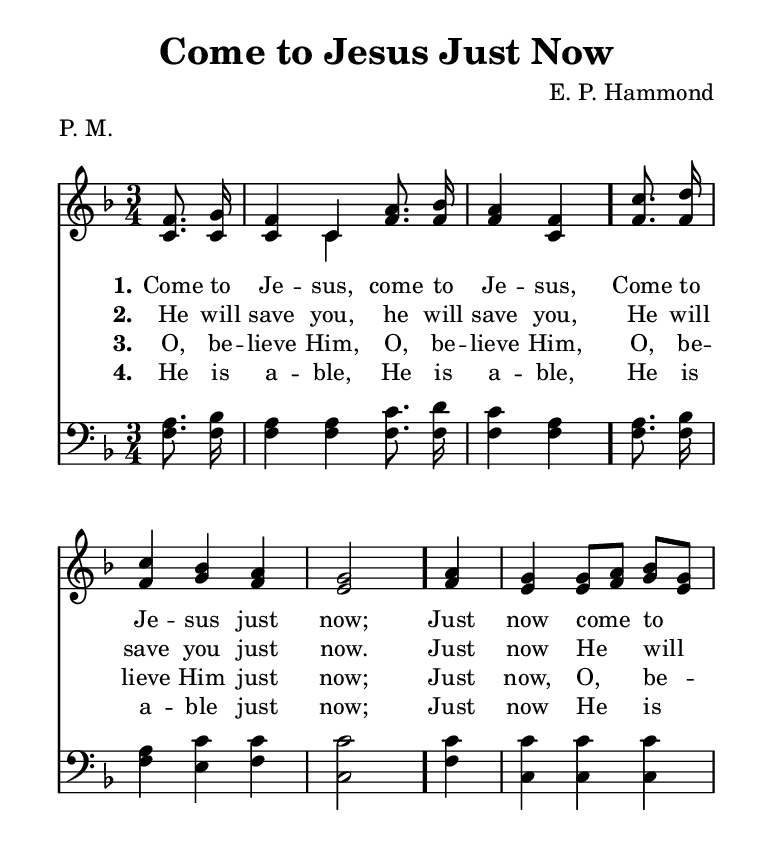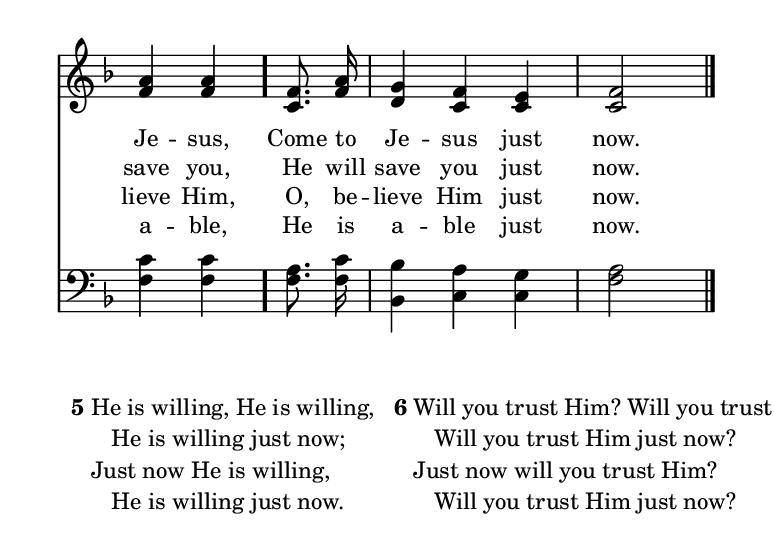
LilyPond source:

\include "common/global.ily"
\paper {
  \include "common/paper.ily"
  ragged-bottom = ##t
}

\header{
  hymnnumber = "310"
  title = "Come to Jesus Just Now"
  tunename = ""
  meter = "P. M."
  poet = ""
  composer = "E. P. Hammond"
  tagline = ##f
}

global = {
  \include "common/overrides.ily"
  \override Staff.TimeSignature.style = #'numbered
  \time 3/4
  \override Score.MetronomeMark.transparent = ##t % hide all fermata changes too
  \tempo 4=80
  \key f \major
  \partial 4
  \autoBeamOff
}

notesSoprano = {
\global
\relative c' {

  f8. g16 | f4 c a'8. bes16 | a4 f
  c'8. d16 | c4 bes a | g2
  a4 | g g8[ a] bes[ g] | a4 a
  f8. a16 | g4 f e | f2

  \bar "|."

}
}

notesAlto = {
\global
\relative e' {

  c8. c16 | c4 c f8. f16 | f4 c
  f8. f16 | f4 g f | e2
  f4 | e e8[ f] g[ e] | f4 f
  c8. f16 | d4 c c | c2

}
}

notesTenor = {
\global
\relative a {

  a8. bes16 | a4 a c8. d16 | c4 a
  a8. bes16 | a4 c c | c2
  c4 | c c c | c c
  a8. c16 | bes4 a g | a2

}
}

notesBass = {
\global
\relative f {

  f8. f16 | f4 f f8. f16 | f4 f
  f8. f16 | f4 e f | c2
  f4 | c c c | f f
  f8. f16 | bes,4 c c | f2

}
}

wordsA = \lyricmode {
\set stanza = "1."

Come to Je -- sus, come to Je -- sus, \bar "."
Come to Je -- sus just now; \bar "."
Just now come to Je -- sus, \bar "."
Come to Je -- sus just now. \bar "."

}

wordsB = \lyricmode {
\set stanza = "2."

He will save you, he will save you,
He will save you just now.
Just now He will save you,
He will save you just now.

}

wordsC = \lyricmode {
\set stanza = "3."

O, be -- lieve Him, O, be -- lieve Him,
O, be -- lieve Him just now;
Just now, O, be -- lieve Him,
O, be -- lieve Him just now.

}

wordsD = \lyricmode {
\set stanza = "4."

He is a -- ble, He is a -- ble,
He is a -- ble just now;
Just now He is a -- ble,
He is a -- ble just now.

}

wordsE = \markuplist {

\line { He is willing, He is willing, }
\line { { \hspace #2 } He is willing just now; }
\line { Just now He is willing, }
\line { { \hspace #2 } He is willing just now. }

}

wordsF = \markuplist {

\line { Will you trust Him? Will you trust Him? }
\line { { \hspace #2 } Will you trust Him just now? }
\line { Just now will you trust Him? }
\line { { \hspace #2 } Will you trust Him just now? }

}

\score {
  \context ChoirStaff <<
    \context Staff = upper <<
      \set Staff.autoBeaming = ##f
      \set ChoirStaff.systemStartDelimiter = #'SystemStartBar
      \set ChoirStaff.printPartCombineTexts = ##f
      \partcombine #'(2 . 9) \notesSoprano \notesAlto
      \context NullVoice = sopranos { \voiceOne << \notesSoprano >> }
      \context NullVoice = altos { \voiceTwo << \notesAlto >> }
      \context Lyrics = one   \lyricsto sopranos \wordsA
      \context Lyrics = two   \lyricsto sopranos \wordsB
      \context Lyrics = three \lyricsto sopranos \wordsC
      \context Lyrics = four  \lyricsto sopranos \wordsD
    >>
    \context Staff = men <<
      \set Staff.autoBeaming = ##f
      \clef bass
      \set ChoirStaff.printPartCombineTexts = ##f
      \partcombine #'(2 . 9) \notesTenor \notesBass
      \context NullVoice = tenors { \voiceOne << \notesTenor >> }
      \context NullVoice = basses { \voiceTwo << \notesBass >> }
    >>
  >>
  \layout {
    \include "common/layout.ily"
  }
  \midi{
    \include "common/midi.ily"
  }
}

\noPageBreak

\markup { \fill-line {
  \hspace #0.1
  \line{ \bold 5 \column { \wordsE } }
  \hspace #0.1
  \line{ \bold 6 \column { \wordsF } }
  \hspace #0.1
} }

\version "2.19.49"  % necessary for upgrading to future LilyPond versions.

% vi:set et ts=2 sw=2 ai nocindent syntax=lilypond:
